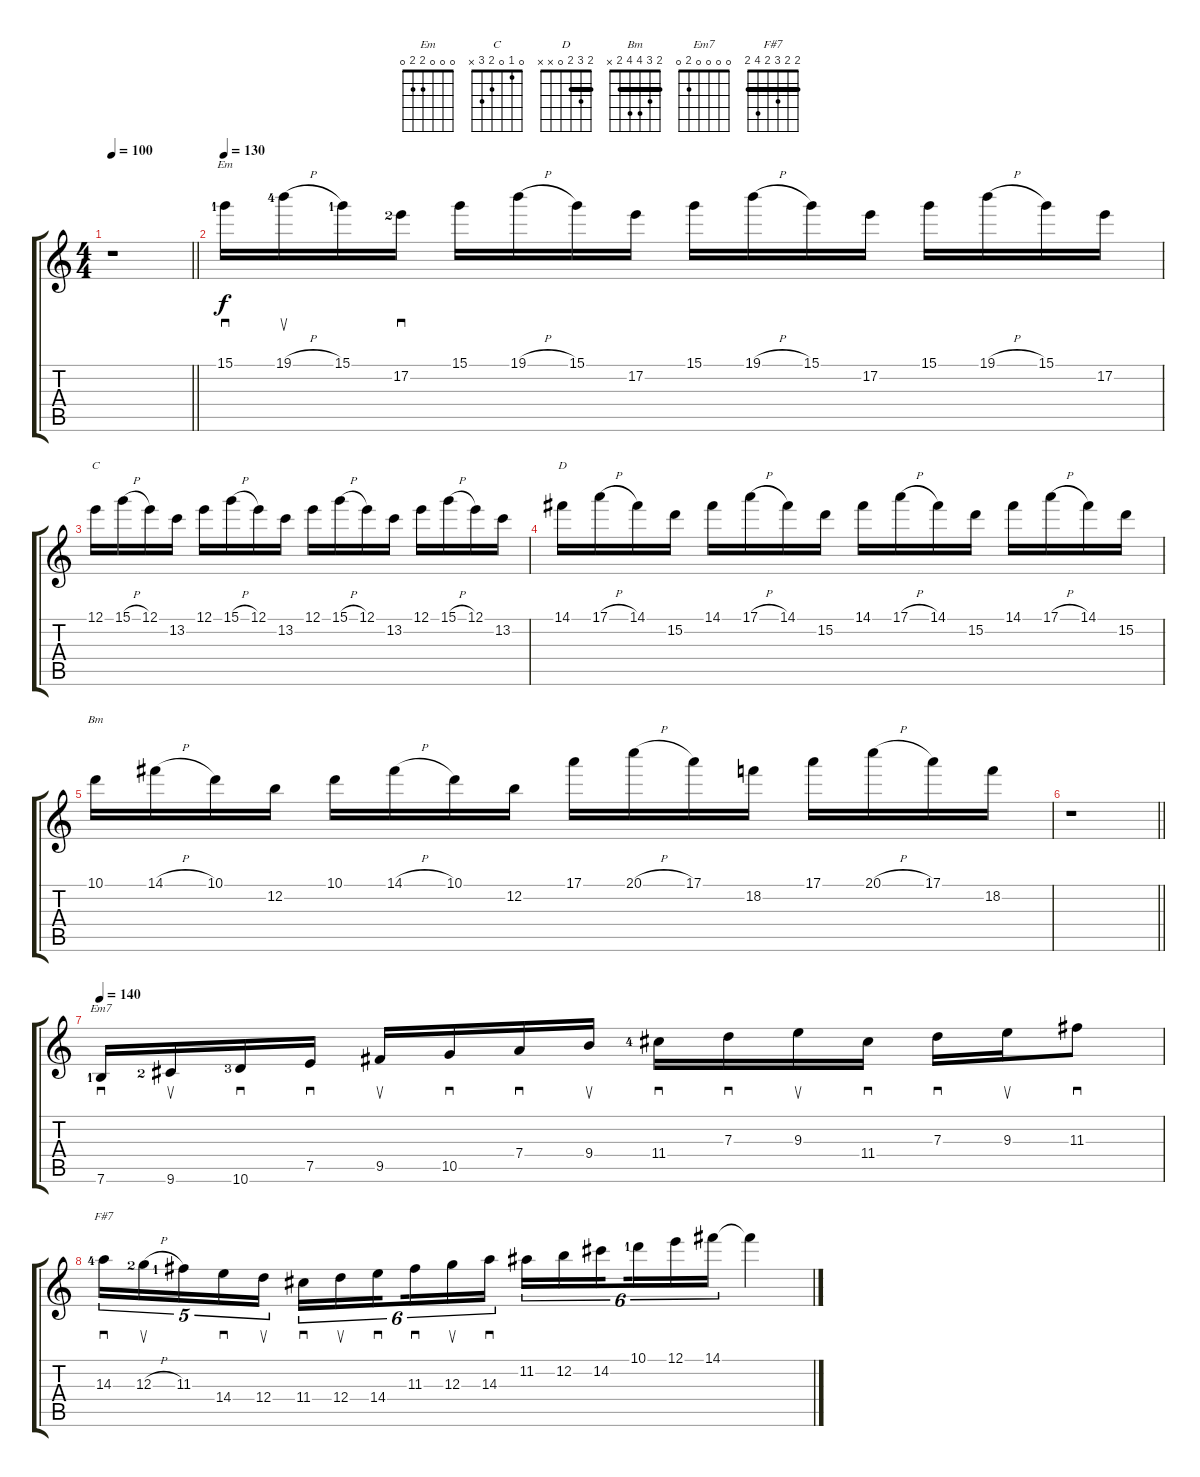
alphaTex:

\track "" {instrument overdrivenguitar}
\staff {score tabs}
\tuning (E4 B3 G3 D3 A2 E2) {hide}
\chord ("Em" 0 0 0 2 2 0)
\chord ("C" 0 1 0 2 3 x)
\chord ("D" 2 3 2 0 x x) {barre 2}
\chord ("Bm" 2 3 4 4 2 x) {barre 2}
\chord ("Em7" 0 0 0 0 2 0)
\chord ("F#7" 2 2 3 2 4 2) {barre 2}
\ts (4 4)
\tempo 100
\clef g2
\barLineRight lightlight
\ks c
r.1{dy f} |
\section ("" "")
\tempo 130
15.1{lf 2}.16{sd ch "Em"} 19.1{h lf 5}.16{su} 15.1{lf 2}.16 17.2{lf 3}.16{sd} 15.1.16 19.1{h}.16 15.1.16 17.2.16 15.1.16 19.1{h}.16 15.1.16 17.2.16 15.1.16 19.1{h}.16 15.1.16 17.2.16 |
12.1.16{ch "C"} 15.1{h}.16 12.1.16 13.2.16 12.1.16 15.1{h}.16 12.1.16 13.2.16 12.1.16 15.1{h}.16 12.1.16 13.2.16 12.1.16 15.1{h}.16 12.1.16 13.2.16 |
14.1.16{ch "D"} 17.1{h}.16 14.1.16 15.2.16 14.1.16 17.1{h}.16 14.1.16 15.2.16 14.1.16 17.1{h}.16 14.1.16 15.2.16 14.1.16 17.1{h}.16 14.1.16 15.2.16 |
10.1.16{ch "Bm"} 14.1{h}.16 10.1.16 12.2.16 10.1.16 14.1{h}.16 10.1.16 12.2.16 17.1.16 20.1{h}.16 17.1.16 18.2.16 17.1.16 20.1{h}.16 17.1.16 18.2.16 |
\barLineRight lightlight
r.1 |
\section ("" "")
\tempo 140
7.6{lf 2}.16{sd ch "Em7"} 9.6{lf 3}.16{su} 10.6{lf 4}.16{sd} 7.5.16{sd} 9.5.16{su} 10.5.16{sd} 7.4.16{sd} 9.4.16{su} 11.4{lf 5}.16{sd} 7.3.16{sd} 9.3.16{su} 11.4.16{sd} 7.3.16{sd} 9.3.16{su} 11.3.8{sd} |
14.3{lf 5}.16{sd tu (5 4) ch "F#7"} 12.3{h lf 3}.16{su tu (5 4)} 11.3{lf 2}.16{tu (5 4)} 14.4.16{sd tu (5 4)} 12.4.16{su tu (5 4)} 11.4.16{sd tu (6 4)} 12.4.16{su tu (6 4)} 14.4.16{sd tu (6 4) beam splitsecondary} 11.3.16{sd tu (6 4)} 12.3.16{su tu (6 4)} 14.3.16{sd tu (6 4)} 11.2.16{tu (6 4)} 12.2.16{tu (6 4)} 14.2.16{tu (6 4) beam splitsecondary} 10.1{lf 2}.16{tu (6 4)} 12.1.16{tu (6 4)} 14.1.16{tu (6 4)} 14.1{t}.4
